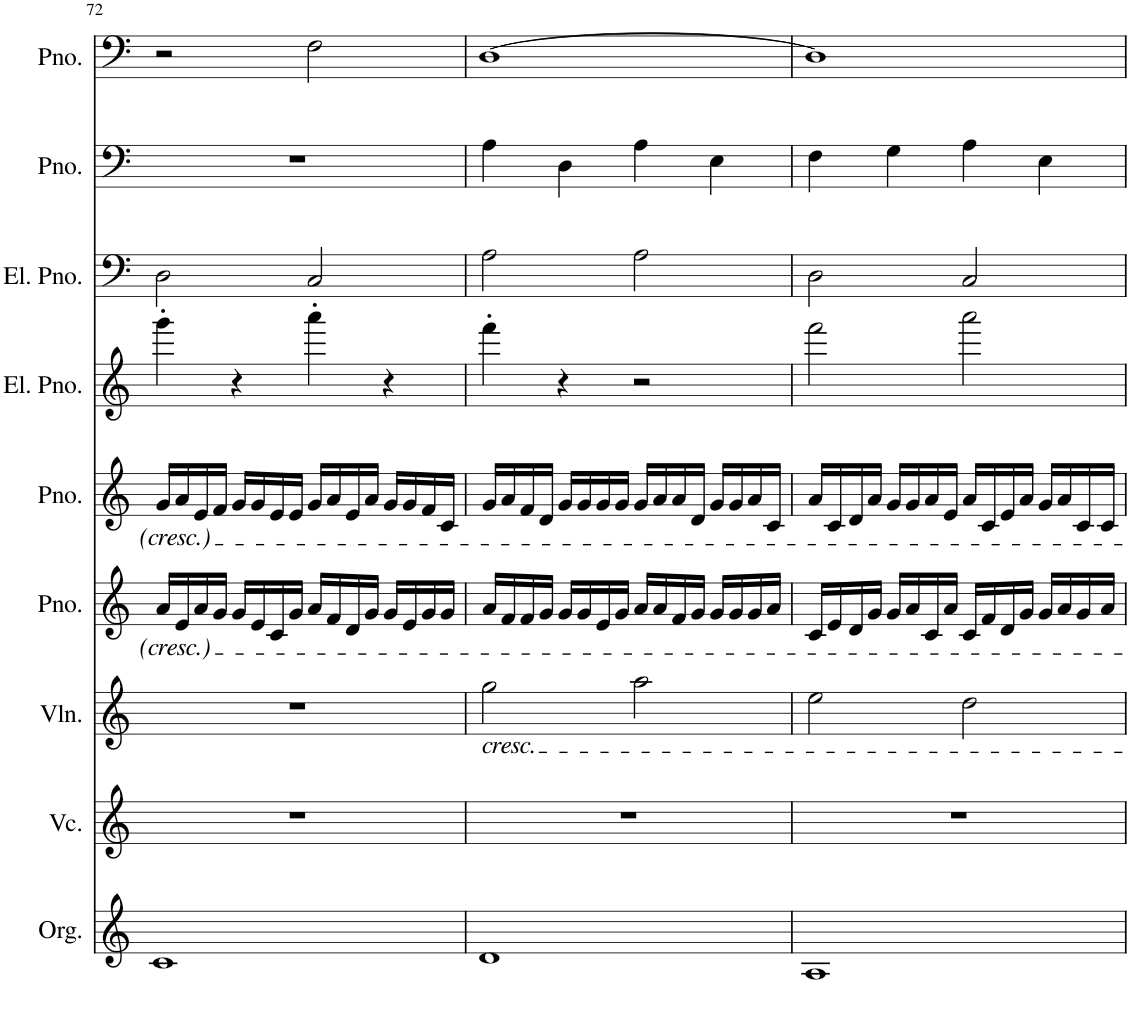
**kern	**kern	**kern	**kern	**kern	**kern	**kern	**kern	**kern
*part9	*part8	*part7	*part6	*part5	*part4	*part3	*part2	*part1
*staff9	*staff8	*staff7	*staff6	*staff5	*staff4	*staff3	*staff2	*staff1
*I"オルガン	*I"チェロ	*I"ヴァイオリン	*I"ピアノ	*I"ピアノ	*I"エレクトリックピアノ	*I"エレクトリックピアノ	*I"ピアノ	*I"ピアノ
!!LO:PB:g=z
*clefG2	*clefG2	*clefG2	*clefG2	*clefG2	*clefG2	*clefF4	*clefF4	*clefF4
*k[]	*k[]	*k[]	*k[]	*k[]	*k[]	*k[]	*k[]	*k[]
*M4/4	*M4/4	*M4/4	*M4/4	*M4/4	*M4/4	*M4/4	*M4/4	*M4/4
=72	=72	=72	=72	=72	=72	=72	=72	=72
1c	1r	1r	16a/LL	16g/LL	4ggg'\	2D\	1r	2r
.	.	.	16e/	16a/	.	.	.	.
.	.	.	16a/	16e/	.	.	.	.
.	.	.	16g/JJ	16f/JJ	.	.	.	.
.	.	.	16g/LL	16g/LL	4r	.	.	.
.	.	.	16e/	16g/	.	.	.	.
.	.	.	16c/	16e/	.	.	.	.
.	.	.	16g/JJ	16e/JJ	.	.	.	.
.	.	.	16a/LL	16g/LL	4aaa'\	2C/	.	2F\
.	.	.	16f/	16a/	.	.	.	.
.	.	.	16d/	16e/	.	.	.	.
.	.	.	16g/JJ	16a/JJ	.	.	.	.
.	.	.	16g/LL	16g/LL	4r	.	.	.
.	.	.	16e/	16g/	.	.	.	.
.	.	.	16g/	16f/	.	.	.	.
.	.	.	16g/JJ	16c/JJ	.	.	.	.
=73	=73	=73	=73	=73	=73	=73	=73	=73
!	!	!LO:TX:b:i:t=cresc.	!	!	!	!	!	!
1d	1r	2gg\	16a/LL	16g/LL	4fff'\	2A\	4A\	[1D
.	.	.	16f/	16a/	.	.	.	.
.	.	.	16f/	16f/	.	.	.	.
.	.	.	16g/JJ	16d/JJ	.	.	.	.
.	.	.	16g/LL	16g/LL	4r	.	4D\	.
.	.	.	16g/	16g/	.	.	.	.
.	.	.	16e/	16g/	.	.	.	.
.	.	.	16g/JJ	16g/JJ	.	.	.	.
.	.	2aa\	16a/LL	16g/LL	2r	2A\	4A\	.
.	.	.	16a/	16a/	.	.	.	.
.	.	.	16f/	16a/	.	.	.	.
.	.	.	16g/JJ	16d/JJ	.	.	.	.
.	.	.	16g/LL	16g/LL	.	.	4E\	.
.	.	.	16g/	16g/	.	.	.	.
.	.	.	16g/	16a/	.	.	.	.
.	.	.	16a/JJ	16c/JJ	.	.	.	.
=74	=74	=74	=74	=74	=74	=74	=74	=74
1A	1r	2ee\	16c/LL	16a/LL	2fff\	2D\	4F\	1D]
.	.	.	16e/	16c/	.	.	.	.
.	.	.	16d/	16d/	.	.	.	.
.	.	.	16g/JJ	16a/JJ	.	.	.	.
.	.	.	16g/LL	16g/LL	.	.	4G\	.
.	.	.	16a/	16g/	.	.	.	.
.	.	.	16c/	16a/	.	.	.	.
.	.	.	16a/JJ	16e/JJ	.	.	.	.
.	.	2dd\	16c/LL	16a/LL	2aaa\	2C/	4A\	.
.	.	.	16f/	16c/	.	.	.	.
.	.	.	16d/	16e/	.	.	.	.
.	.	.	16g/JJ	16a/JJ	.	.	.	.
.	.	.	16g/LL	16g/LL	.	.	4E\	.
.	.	.	16a/	16a/	.	.	.	.
.	.	.	16g/	16c/	.	.	.	.
.	.	.	16a/JJ	16c/JJ	.	.	.	.
=	=	=	=	=	=	=	=	=
*-	*-	*-	*-	*-	*-	*-	*-	*-
